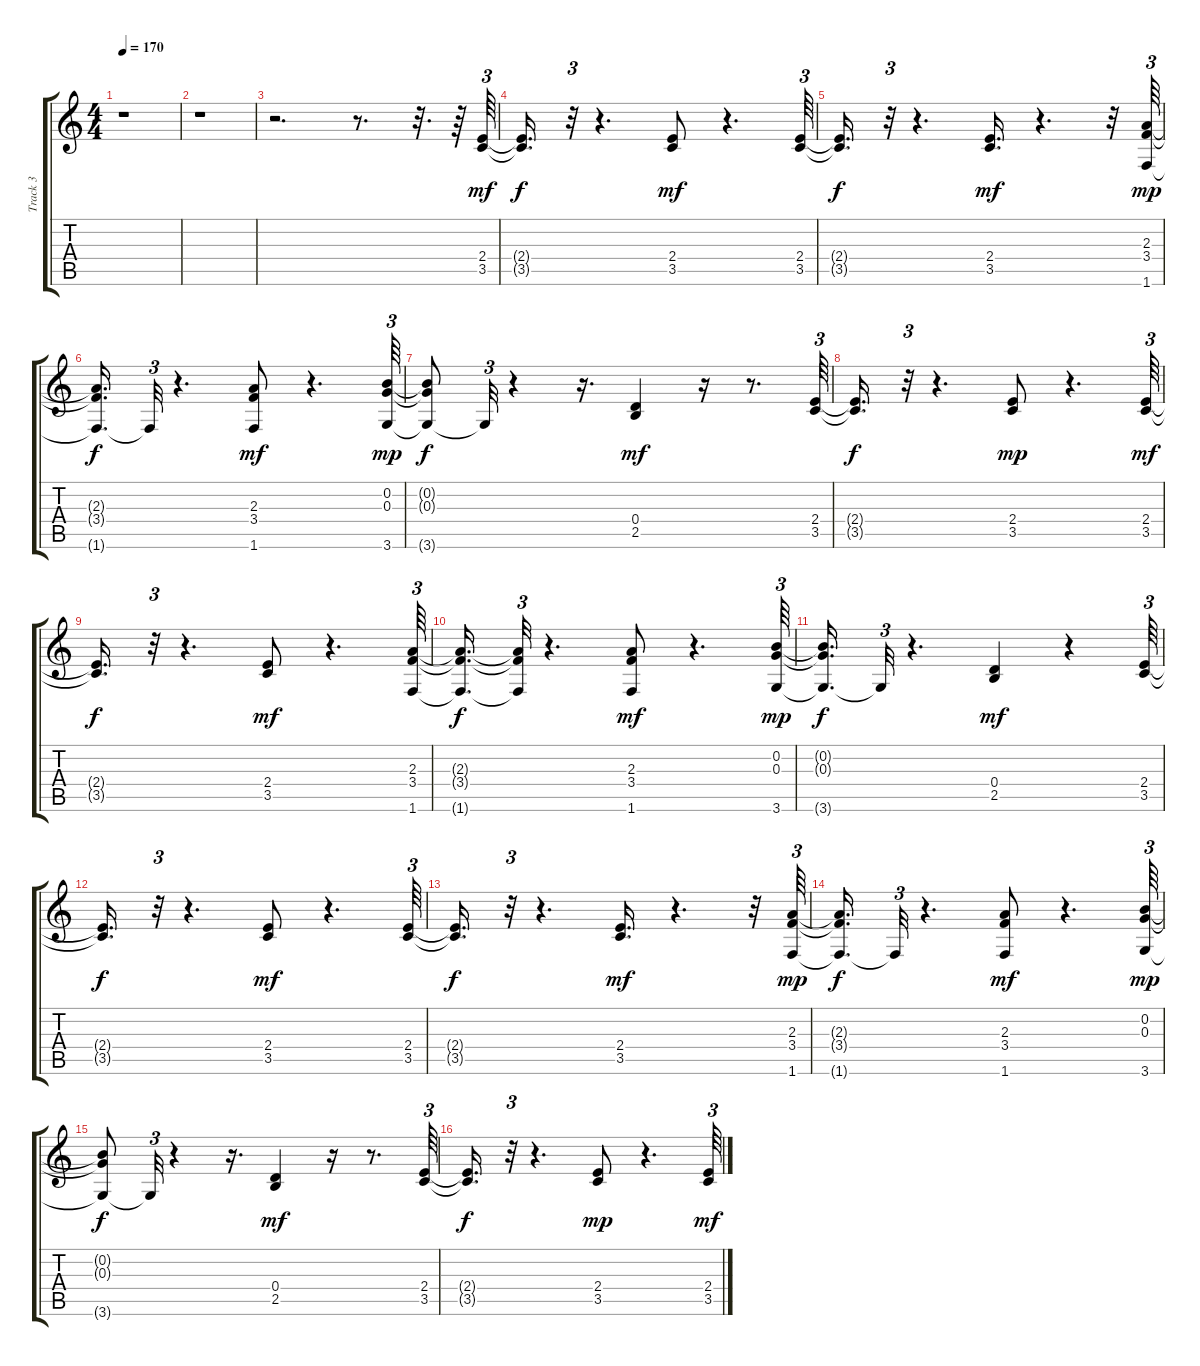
\track ("Track 3" "Track 3") {instrument acousticguitarsteel}
\staff {score tabs}
\tuning (E4 B3 G3 D3 A2 E2) {hide}
\ts (4 4)
\tempo 170
\clef g2
\ks c
r.1{dy f} |
r.1 |
r.2{d} r.8{d} r.32{d} r.64 (2.4 3.5).64{tu (3 2) dy mf} |
(2.4{t} 3.5{t}).16{d dy f} r.32{tu (3 2)} r.4{d} (2.4 3.5).8{dy mf} r.4{d} (2.4 3.5).64{tu (3 2)} |
(2.4{t} 3.5{t}).16{d dy f} r.32{tu (3 2)} r.4{d} (2.4 3.5).16{d dy mf} r.4{d} r.32 (2.3 3.4 1.6).64{tu (3 2) dy mp} |
(2.3{t} 3.4{t} 1.6{t}).16{d dy f} 1.6{t}.32{tu (3 2)} r.4{d} (2.3 3.4 1.6).8{dy mf} r.4{d} (0.2 0.3 3.6).64{tu (3 2) dy mp} |
(0.2{t} 0.3{t} 3.6{t}).8{dy f} 3.6{t}.32{tu (3 2)} r.4 r.16{d} (0.4 2.5).4{dy mf} r.16 r.8{d} (2.4 3.5).64{tu (3 2)} |
(2.4{t} 3.5{t}).16{d dy f} r.32{tu (3 2)} r.4{d} (2.4 3.5).8{dy mp} r.4{d} (2.4 3.5).64{tu (3 2) dy mf} |
(2.4{t} 3.5{t}).16{d dy f} r.32{tu (3 2)} r.4{d} (2.4 3.5).8{dy mf} r.4{d} (2.3 3.4 1.6).64{tu (3 2)} |
(2.3{t} 3.4{t} 1.6{t}).16{d dy f} (2.3{t} 3.4{t} 1.6{t}).32{tu (3 2)} r.4{d} (2.3 3.4 1.6).8{dy mf} r.4{d} (0.2 0.3 3.6).64{tu (3 2) dy mp} |
(0.2{t} 0.3{t} 3.6{t}).16{d dy f} 3.6{t}.32{tu (3 2)} r.4{d} (0.4 2.5).4{dy mf} r.4 (2.4 3.5).64{tu (3 2)} |
(2.4{t} 3.5{t}).16{d dy f} r.32{tu (3 2)} r.4{d} (2.4 3.5).8{dy mf} r.4{d} (2.4 3.5).64{tu (3 2)} |
(2.4{t} 3.5{t}).16{d dy f} r.32{tu (3 2)} r.4{d} (2.4 3.5).16{d dy mf} r.4{d} r.32 (2.3 3.4 1.6).64{tu (3 2) dy mp} |
(2.3{t} 3.4{t} 1.6{t}).16{d dy f} 1.6{t}.32{tu (3 2)} r.4{d} (2.3 3.4 1.6).8{dy mf} r.4{d} (0.2 0.3 3.6).64{tu (3 2) dy mp} |
(0.2{t} 0.3{t} 3.6{t}).8{dy f} 3.6{t}.32{tu (3 2)} r.4 r.16{d} (0.4 2.5).4{dy mf} r.16 r.8{d} (2.4 3.5).64{tu (3 2)} |
(2.4{t} 3.5{t}).16{d dy f} r.32{tu (3 2)} r.4{d} (2.4 3.5).8{dy mp} r.4{d} (2.4 3.5).64{tu (3 2) dy mf}
